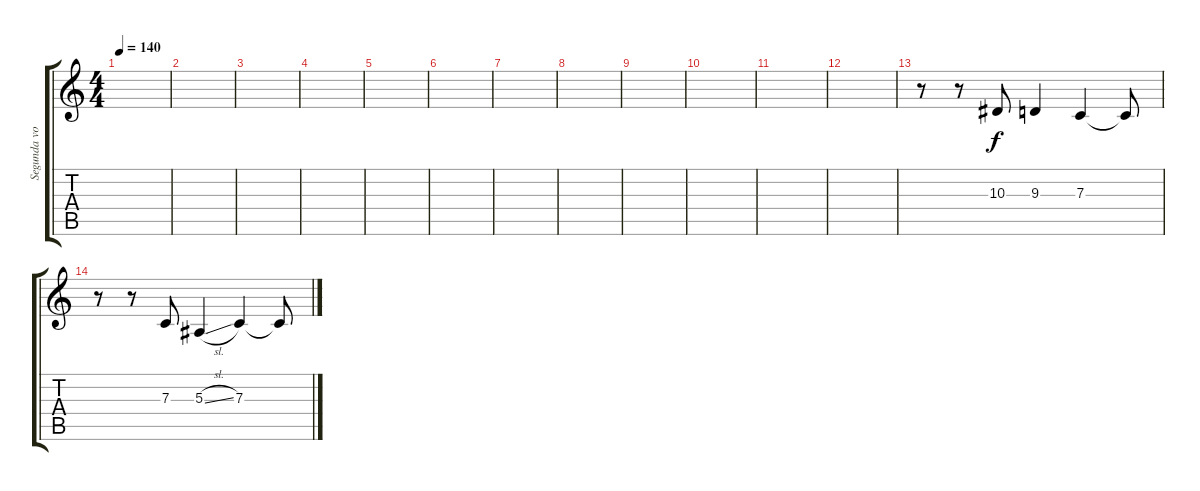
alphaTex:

\track ("Segunda voz" "Segunda vo") {instrument viola}
\staff {score tabs}
\tuning (D4 A3 F3 C3 G2 C2) {hide}
\ts (4 4)
\tempo 140
\clef g2
\ks c
|
|
|
|
|
|
|
|
|
|
|
|
r.8 r.8 10.3.8{balance 0} 9.3.4 7.3.4 7.3{t}.8 |
r.8 r.8 7.3.8{balance 16} 5.3{sl}.4 7.3.4 7.3{t}.8{balance 8}
